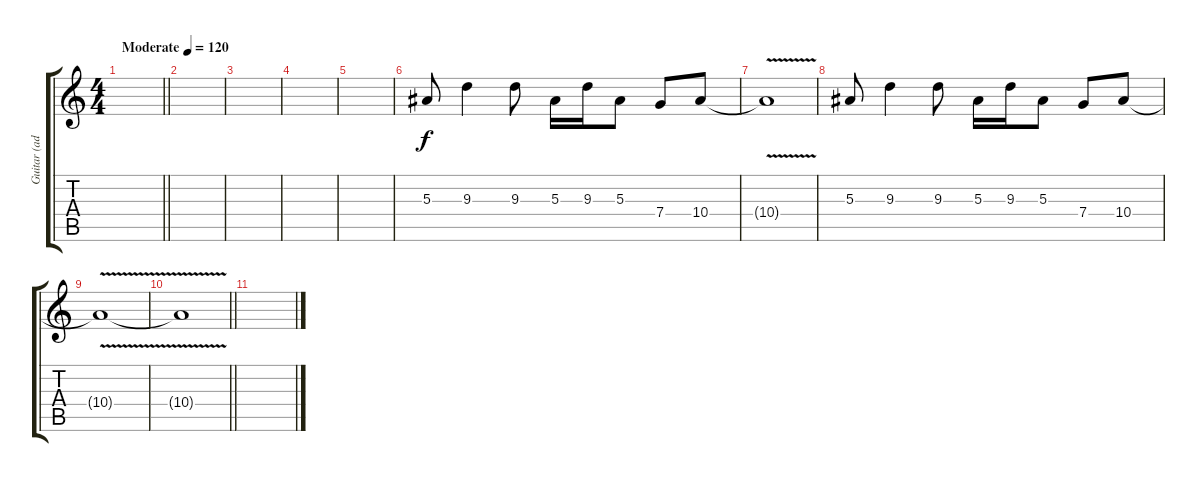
\track ("Guitar (add.)" "Guitar (ad") {instrument overdrivenguitar}
\staff {score tabs}
\tuning (D4 A3 F3 C3 G2 C2) {hide}
\ts (4 4)
\tempo (120 "Moderate")
\clef g2
\barLineRight lightlight
\ks c
|
\section ("" " ")
|
|
|
|
5.3.8 9.3.4 9.3.8 5.3.16 9.3.16 5.3.8 7.4.8 10.4.8 |
10.4{v t}.1 |
5.3.8 9.3.4 9.3.8 5.3.16 9.3.16 5.3.8 7.4.8 10.4.8 |
10.4{v t}.1 |
\barLineRight lightlight
10.4{t}.1 |
\section ("" " ")
